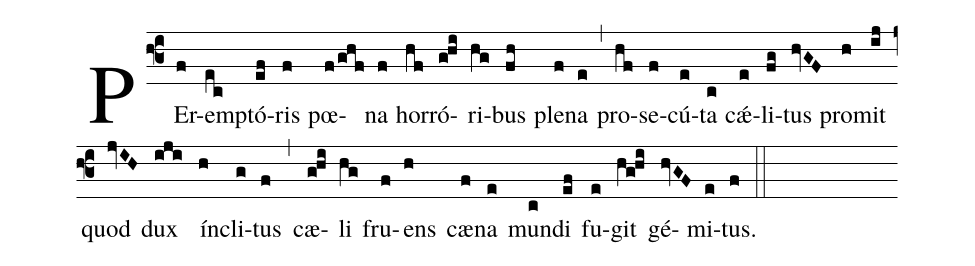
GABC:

%%
(f3)
PEr(f)emp(ec)tó(ef)ris(f) pœ(f/ghf)na(f) hor(hf)ró(g!hi)ri(hg)bus(fh) ple(f)na(e) (,)
pro(hf)se(f)cú(e)ta(c) cǽ(e)li(fg)tus(hvGF) pro(h)mit(ij) quod(jvIH) dux(iji) ín(h)cli(g)tus(f) (,)
cæ(g!hi)li(hg) fru(f)ens(h) cæ(f)na(e) mun(c)di(ef) fu(e)git(hg!hi) gé(hvGF)mi(e)tus.(f) (::)
